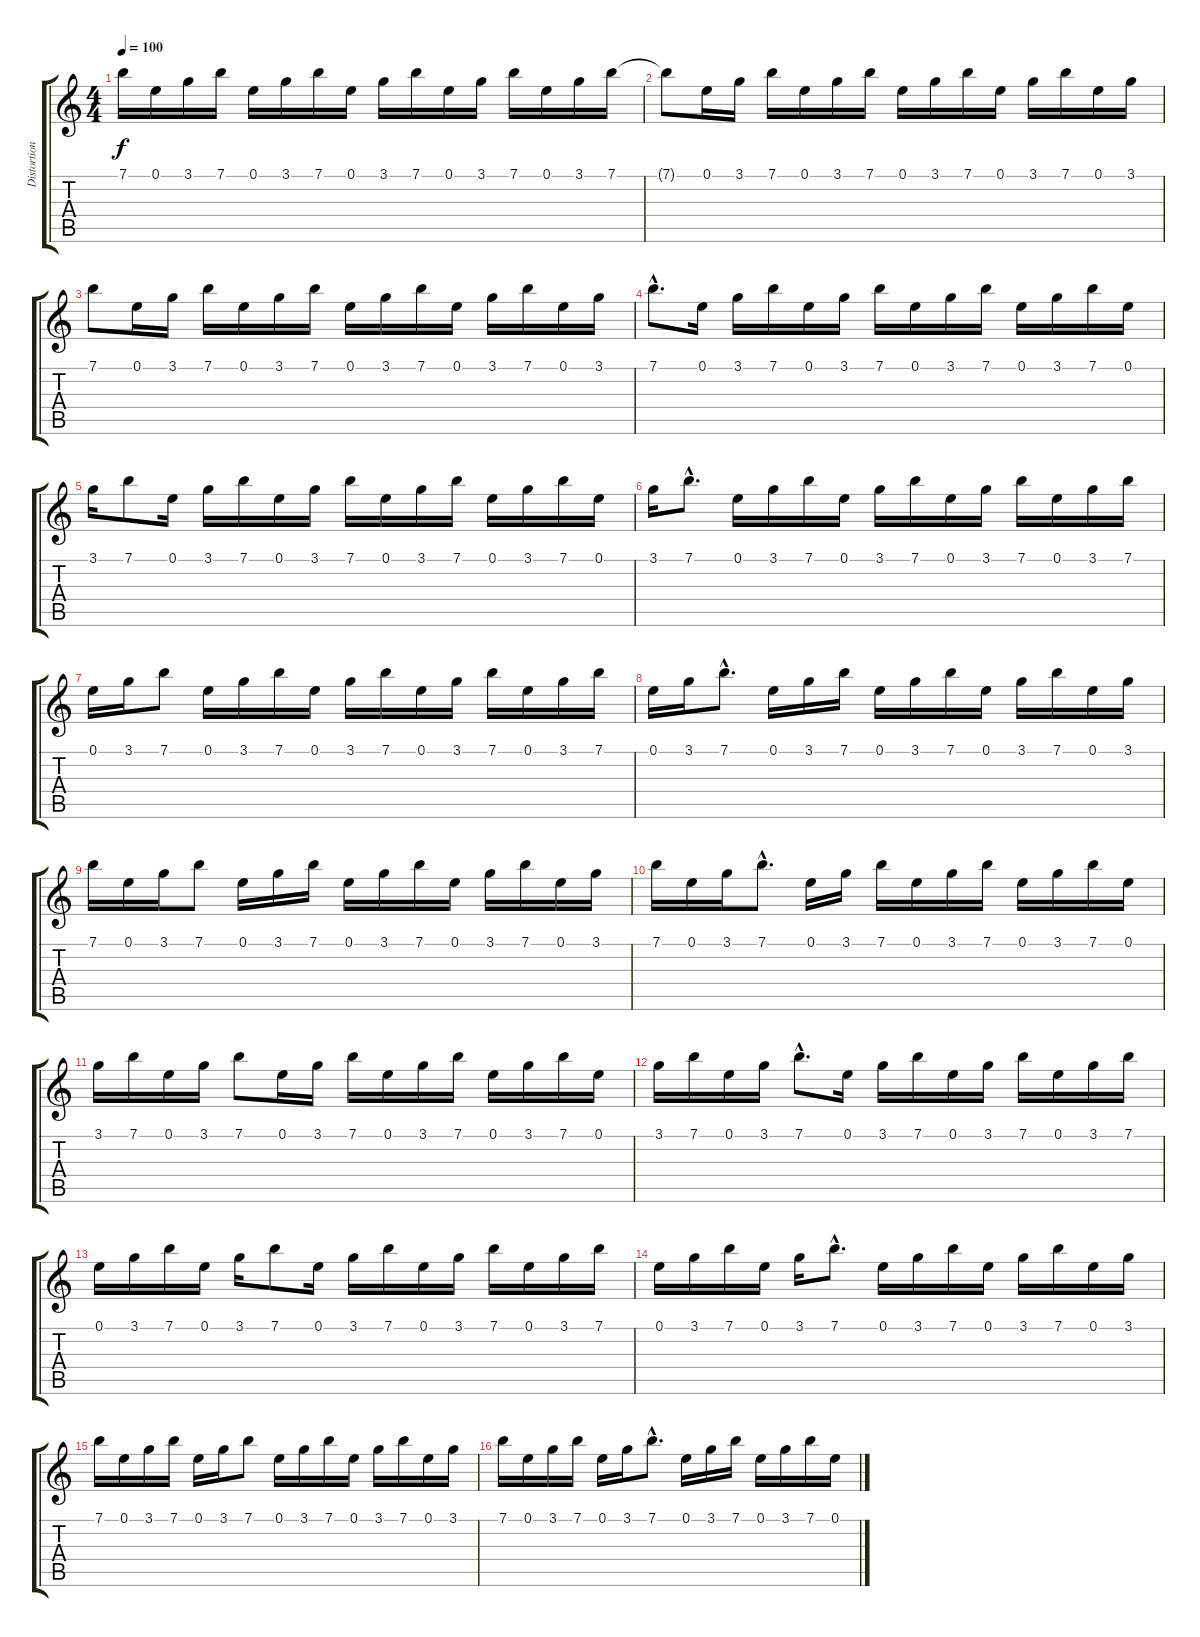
\track ("Distortion Guitar" "Distortion") {instrument distortionguitar}
\staff {score tabs}
\tuning (E4 B3 G3 D3 A2 E2) {hide}
\ts (4 4)
\tempo 100
\clef g2
\ks c
7.1{t}.16{dy f} 0.1.16 3.1.16 7.1.16 0.1.16 3.1.16 7.1.16 0.1.16 3.1.16 7.1.16 0.1.16 3.1.16 7.1.16 0.1.16 3.1.16 7.1.16 |
7.1{t}.8 0.1.16 3.1.16 7.1.16 0.1.16 3.1.16 7.1.16 0.1.16 3.1.16 7.1.16 0.1.16 3.1.16 7.1.16 0.1.16 3.1.16 |
7.1.8 0.1.16 3.1.16 7.1.16 0.1.16 3.1.16 7.1.16 0.1.16 3.1.16 7.1.16 0.1.16 3.1.16 7.1.16 0.1.16 3.1.16 |
7.1{hac}.8{d} 0.1.16 3.1.16 7.1.16 0.1.16 3.1.16 7.1.16 0.1.16 3.1.16 7.1.16 0.1.16 3.1.16 7.1.16 0.1.16 |
3.1.16 7.1.8 0.1.16 3.1.16 7.1.16 0.1.16 3.1.16 7.1.16 0.1.16 3.1.16 7.1.16 0.1.16 3.1.16 7.1.16 0.1.16 |
3.1.16 7.1{hac}.8{d} 0.1.16 3.1.16 7.1.16 0.1.16 3.1.16 7.1.16 0.1.16 3.1.16 7.1.16 0.1.16 3.1.16 7.1.16 |
0.1.16 3.1.16 7.1.8 0.1.16 3.1.16 7.1.16 0.1.16 3.1.16 7.1.16 0.1.16 3.1.16 7.1.16 0.1.16 3.1.16 7.1.16 |
0.1.16 3.1.16 7.1{hac}.8{d} 0.1.16 3.1.16 7.1.16 0.1.16 3.1.16 7.1.16 0.1.16 3.1.16 7.1.16 0.1.16 3.1.16 |
7.1.16 0.1.16 3.1.16 7.1.8 0.1.16 3.1.16 7.1.16 0.1.16 3.1.16 7.1.16 0.1.16 3.1.16 7.1.16 0.1.16 3.1.16 |
7.1.16 0.1.16 3.1.16 7.1{hac}.8{d} 0.1.16 3.1.16 7.1.16 0.1.16 3.1.16 7.1.16 0.1.16 3.1.16 7.1.16 0.1.16 |
3.1.16 7.1.16 0.1.16 3.1.16 7.1.8 0.1.16 3.1.16 7.1.16 0.1.16 3.1.16 7.1.16 0.1.16 3.1.16 7.1.16 0.1.16 |
3.1.16 7.1.16 0.1.16 3.1.16 7.1{hac}.8{d} 0.1.16 3.1.16 7.1.16 0.1.16 3.1.16 7.1.16 0.1.16 3.1.16 7.1.16 |
0.1.16 3.1.16 7.1.16 0.1.16 3.1.16 7.1.8 0.1.16 3.1.16 7.1.16 0.1.16 3.1.16 7.1.16 0.1.16 3.1.16 7.1.16 |
0.1.16 3.1.16 7.1.16 0.1.16 3.1.16 7.1{hac}.8{d} 0.1.16 3.1.16 7.1.16 0.1.16 3.1.16 7.1.16 0.1.16 3.1.16 |
7.1.16 0.1.16 3.1.16 7.1.16 0.1.16 3.1.16 7.1.8 0.1.16 3.1.16 7.1.16 0.1.16 3.1.16 7.1.16 0.1.16 3.1.16 |
7.1.16 0.1.16 3.1.16 7.1.16 0.1.16 3.1.16 7.1{hac}.8{d} 0.1.16 3.1.16 7.1.16 0.1.16 3.1.16 7.1.16 0.1.16
